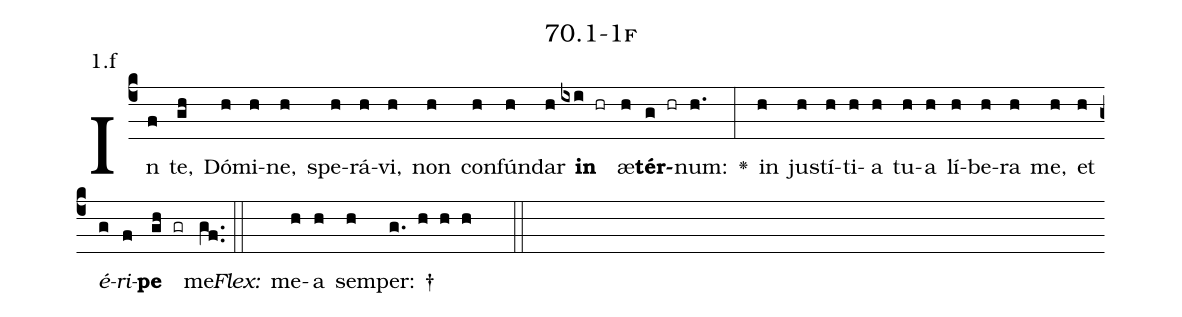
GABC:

name: 70.1-1f;
annotation: 1.f;
%%
(c4)In(f) te,(gh) Dó(h)mi(h)ne,(h) spe(h)rá(h)vi,(h) non(h) con(h)fún(h)dar(h) <b>in</b>(ixi hr) æ(h)<b>tér</b>(g hr)num:(h.) <v>\greheightstar</v>(:) in(h) jus(h)tí(h)ti(h)a(h) tu(h)a(h) lí(h)be(h)ra(h) me,(h) et(h) <i>é</i>(g)<i>ri</i>(f)<b>pe</b>(gh gr) me.(gf..) (::)
<i>Flex:</i>()  me(h)a(h) sem(h)per: †(g. h h h  ::)

%E(h) u(h) o(g) u(f) a(gh) e.(gf..) (::)
